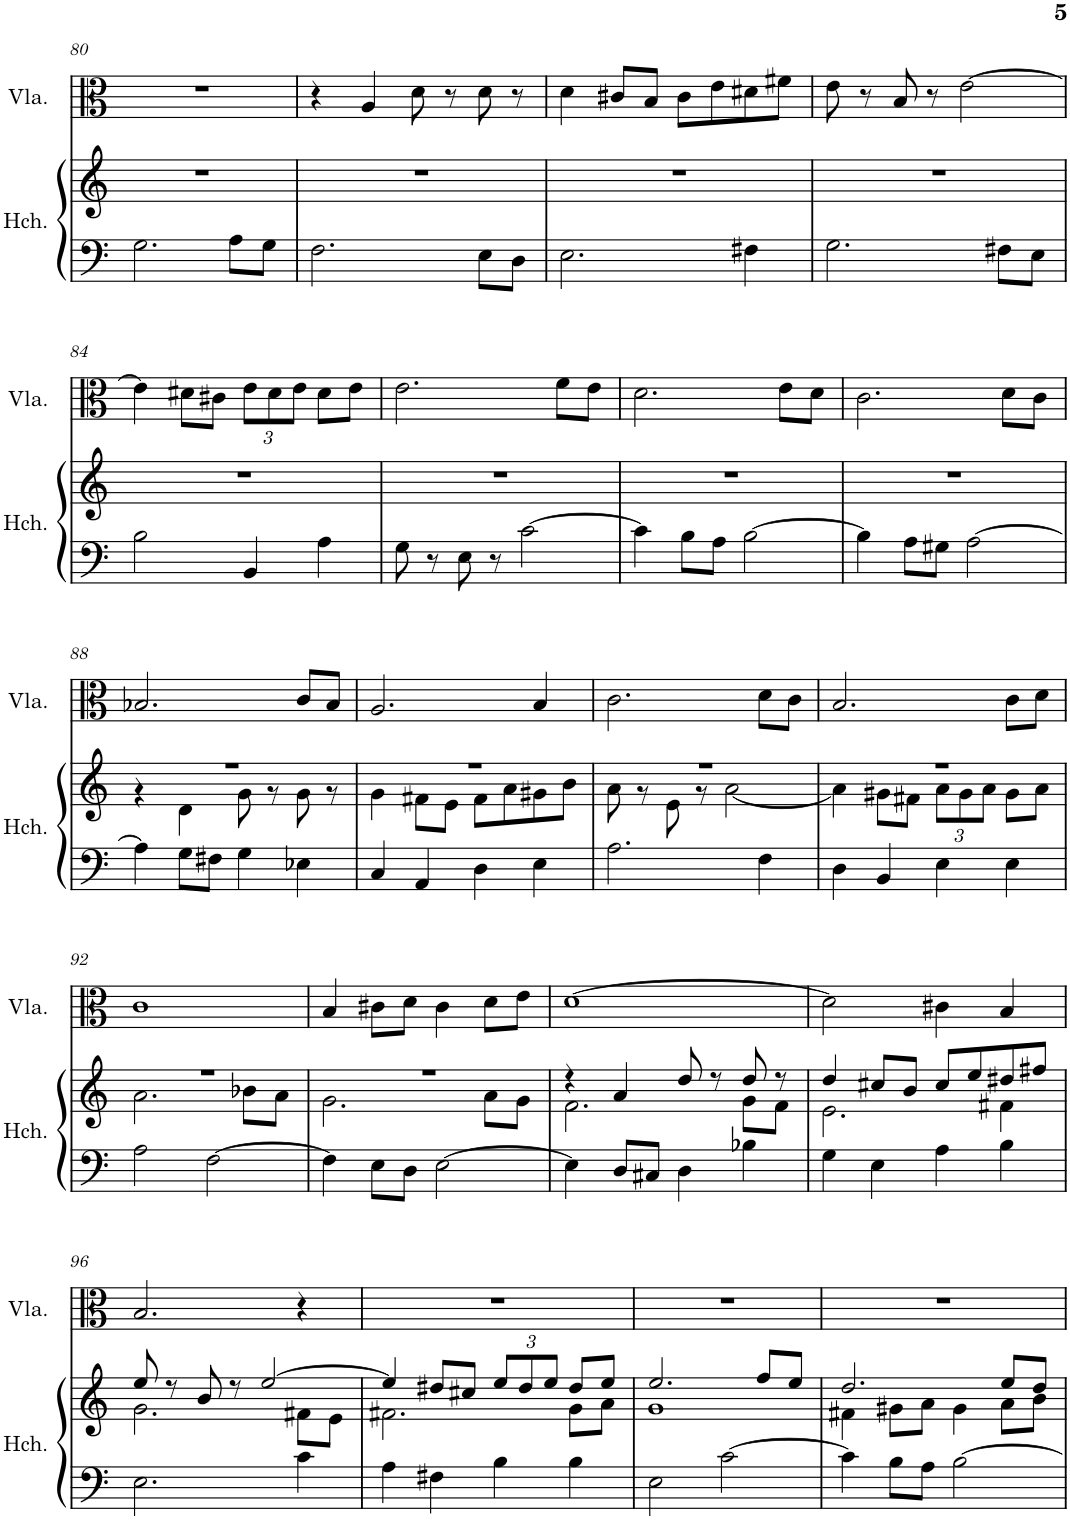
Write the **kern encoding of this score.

**kern	**kern	**kern
*part2	*part2	*part1
*staff3	*staff2	*staff1
*I"Harpsichord.	*	*I"Viola.
*I'Hch.	*	*I'Vla.
!!LO:PB:g=z
*clefF4	*clefG2	*clefC3
*k[]	*k[]	*k[]
*M2/2	*M2/2	*M2/2
=80	=80	=80
2.G\	1r	1r
8A\L	.	.
8G\J	.	.
=81	=81	=81
2.F\	1r	4r
.	.	4A/
.	.	8d\
.	.	8r
8E\L	.	8d\
8D\J	.	8r
=82	=82	=82
2.E\	1r	4d\
.	.	8c#X/L
.	.	8B/J
.	.	8c#\L
.	.	8e\
4F#X\	.	8d#X\
.	.	8f#X\J
=83	=83	=83
2.G\	1r	8e\
.	.	8r
.	.	8B/
.	.	8r
.	.	[2e\
8F#X\L	.	.
8E\J	.	.
!!LO:LB:g=z
=84	=84	=84
2B\	1r	4e\]
.	.	8d#X\L
.	.	8c#X\J
*	*	*Xbrackettup
4BB/	.	12e\L
.	.	12d#\
.	.	12e\J
4A\	.	8d#\L
.	.	8e\J
=85	=85	=85
8G\	1r	2.e\
8r	.	.
8E\	.	.
8r	.	.
[2c\	.	.
.	.	8f\L
.	.	8e\J
=86	=86	=86
4c\]	1r	2.d\
8B\L	.	.
8A\J	.	.
[2B\	.	.
.	.	8e\L
.	.	8d\J
=87	=87	=87
4B\]	1r	2.c\
8A\L	.	.
8G#X\J	.	.
[2A\	.	.
.	.	8d\L
.	.	8c\J
!!LO:LB:g=z
=88	=88	=88
*	*^	*
4A\]	1r	4r	2.B-X/
8G\L	.	4d\	.
8F#X\J	.	.	.
4G\	.	8g\	.
.	.	8r	.
4E-X\	.	8g\	8c/L
.	.	8r	8B-/J
=89	=89	=89	=89
4C/	1r	4g\	2.A/
4AA/	.	8f#X\L	.
.	.	8e\J	.
4D\	.	8f#\L	.
.	.	8a\	.
4E\	.	8g#X\	4B/
.	.	8b\J	.
=90	=90	=90	=90
2.A\	1r	8a\	2.c\
.	.	8r	.
.	.	8e\	.
.	.	8r	.
.	.	[2a\	.
4F\	.	.	8d\L
.	.	.	8c\J
=91	=91	=91	=91
4D\	1r	4a\]	2.B/
4BB/	.	8g#X\L	.
.	.	8f#X\J	.
*	*	*Xbrackettup	*
4E\	.	12a\L	.
.	.	12g#\	.
.	.	12a\J	.
4E\	.	8g#\L	8c\L
.	.	8a\J	8d\J
!!LO:LB:g=z
=92	=92	=92	=92
2A\	1r	2.a\	1c
[2F\	.	.	.
.	.	8b-X\L	.
.	.	8a\J	.
=93	=93	=93	=93
4F\]	1r	2.g\	4B/
8E\L	.	.	8c#X\L
8D\J	.	.	8d\J
[2E\	.	.	4c#\
.	.	8a\L	8d\L
.	.	8g\J	8e\J
=94	=94	=94	=94
4E\]	4r	2.f\	[1d
8D/L	4a/	.	.
8C#X/J	.	.	.
4D\	8dd/	.	.
.	8r	.	.
4B-X\	8dd/	8g\L	.
.	8r	8f\J	.
=95	=95	=95	=95
4G\	4dd/	2.e\	2d\]
4E\	8cc#X/L	.	.
.	8b/J	.	.
4A\	8cc#/L	.	4c#X\
.	8ee/	.	.
4B\	8dd#X/	4f#X\	4B/
.	8ff#X/J	.	.
!!LO:LB:g=z
=96	=96	=96	=96
2.E\	8ee/	2.g\	2.B/
.	8r	.	.
.	8b/	.	.
.	8r	.	.
.	[2ee/	.	.
4c\	.	8f#X\L	4r
.	.	8e\J	.
=97	=97	=97	=97
4A\	4ee/]	2.f#X\	1r
4F#X\	8dd#X/L	.	.
.	8cc#X/J	.	.
4B\	12ee/L	.	.
.	12dd#/	.	.
.	12ee/J	.	.
4B\	8dd#/L	8g\L	.
.	8ee/J	8a\J	.
=98	=98	=98	=98
2E\	2.ee/	1g	1r
[2c\	.	.	.
.	8ff/L	.	.
.	8ee/J	.	.
=99	=99	=99	=99
4c\]	2.dd/	4f#X\	1r
8B\L	.	8g#X\L	.
8A\J	.	8a\J	.
[2B\	.	4g#\	.
.	8ee/L	8a\L	.
.	8dd/J	8b\J	.
*	*v	*v	*
=	=	=
*-	*-	*-
